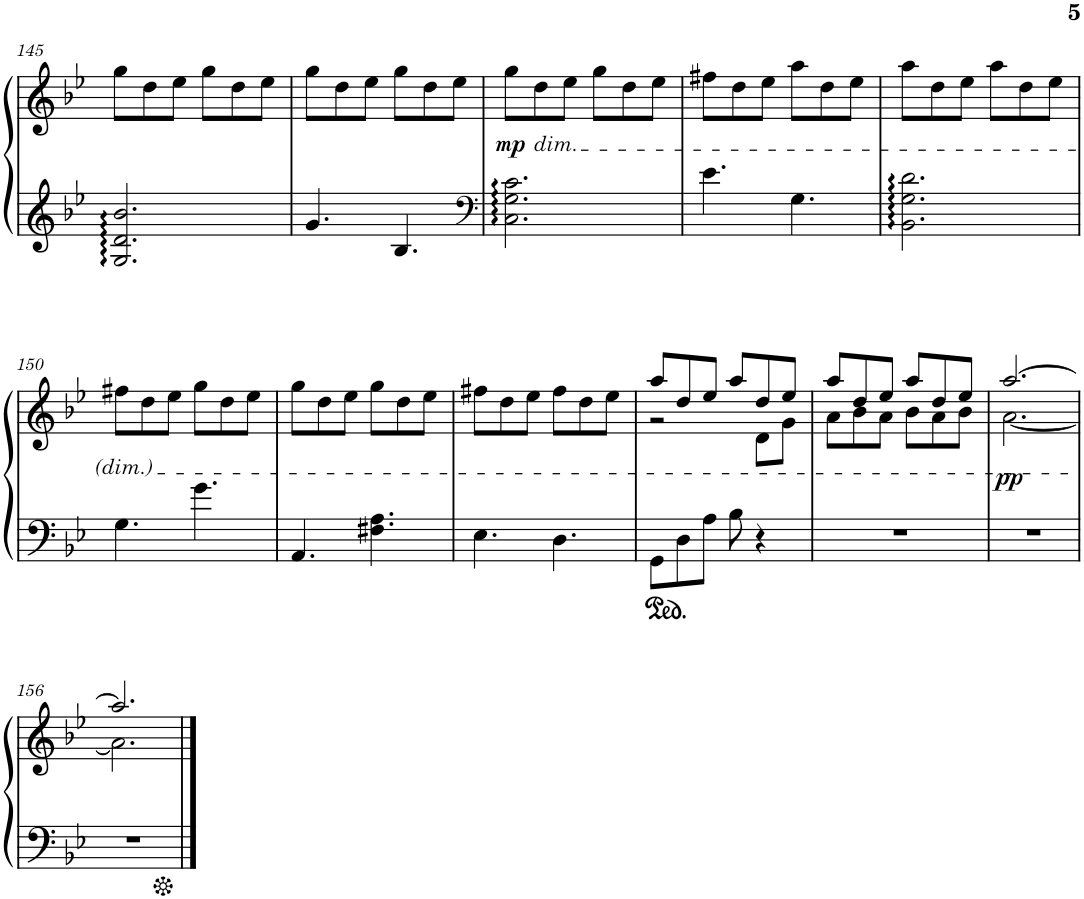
**kern	**kern	**dynam
*part1	*part1	*part1
*staff2	*staff1	*staff1/2
*I"Piano	*	*
*I'Pno.	*	*
!!LO:PB:g=z
*clefG2	*clefG2	*
*k[b-e-]	*k[b-e-]	*
*M6/8	*M6/8	*
=145	=145	=145
2.G/ 2.d/ 2.b-/	8gg\L	.
.	8dd\	.
.	8ee-\J	.
.	8gg\L	.
.	8dd\	.
.	8ee-\J	.
=146	=146	=146
4.g/	8gg\L	.
.	8dd\	.
.	8ee-\J	.
4.B-/	8gg\L	.
.	8dd\	.
.	8ee-\J	.
=147	=147	=147
*clefF4	*	*
!	!	!LO:DY:b
2.C\ 2.G\ 2.c\	8gg\L	mp
!	!LO:TX:b:i:t=dim.	!
.	8dd\	.
.	8ee-\J	.
.	8gg\L	.
.	8dd\	.
.	8ee-\J	.
=148	=148	=148
4.e-\	8ff#X\L	.
.	8dd\	.
.	8ee-\J	.
4.G\	8aa\L	.
.	8dd\	.
.	8ee-\J	.
=149	=149	=149
2.BB-\ 2.G\ 2.d\	8aa\L	.
.	8dd\	.
.	8ee-\J	.
.	8aa\L	.
.	8dd\	.
.	8ee-\J	.
!!LO:LB:g=z
=150	=150	=150
4.G\	8ff#X\L	.
.	8dd\	.
.	8ee-\J	.
4.g\	8gg\L	.
.	8dd\	.
.	8ee-\J	.
=151	=151	=151
4.AA/	8gg\L	.
.	8dd\	.
.	8ee-\J	.
4.F#X\ 4.A\	8gg\L	.
.	8dd\	.
.	8ee-\J	.
=152	=152	=152
4.E-\	8ff#X\L	.
.	8dd\	.
.	8ee-\J	.
4.D\	8ff#\L	.
.	8dd\	.
.	8ee-\J	.
=153	=153	=153
*	*^	*
8GG\L	8aa/L	2r	.
8D\	8dd/	.	.
8A\J	8ee-/J	.	.
8B-\	8aa/L	.	.
4r	8dd/	8d\L	.
.	8ee-/J	8g\J	.
=154	=154	=154	=154
2.r	8aa/L	8a\L	.
.	8dd/	8b-\	.
.	8ee-/J	8a\J	.
.	8aa/L	8b-\L	.
.	8dd/	8a\	.
.	8ee-/J	8b-\J	.
=155	=155	=155	=155
!	!	!	!LO:DY:b
2.r	[2.aa/	[2.a\	pp
!!LO:LB:g=z	!!
=156	=156	=156	=156
2.r	2.aa/]	2.a\]	.
*	*v	*v	*
==	==	==
*-	*-	*-
